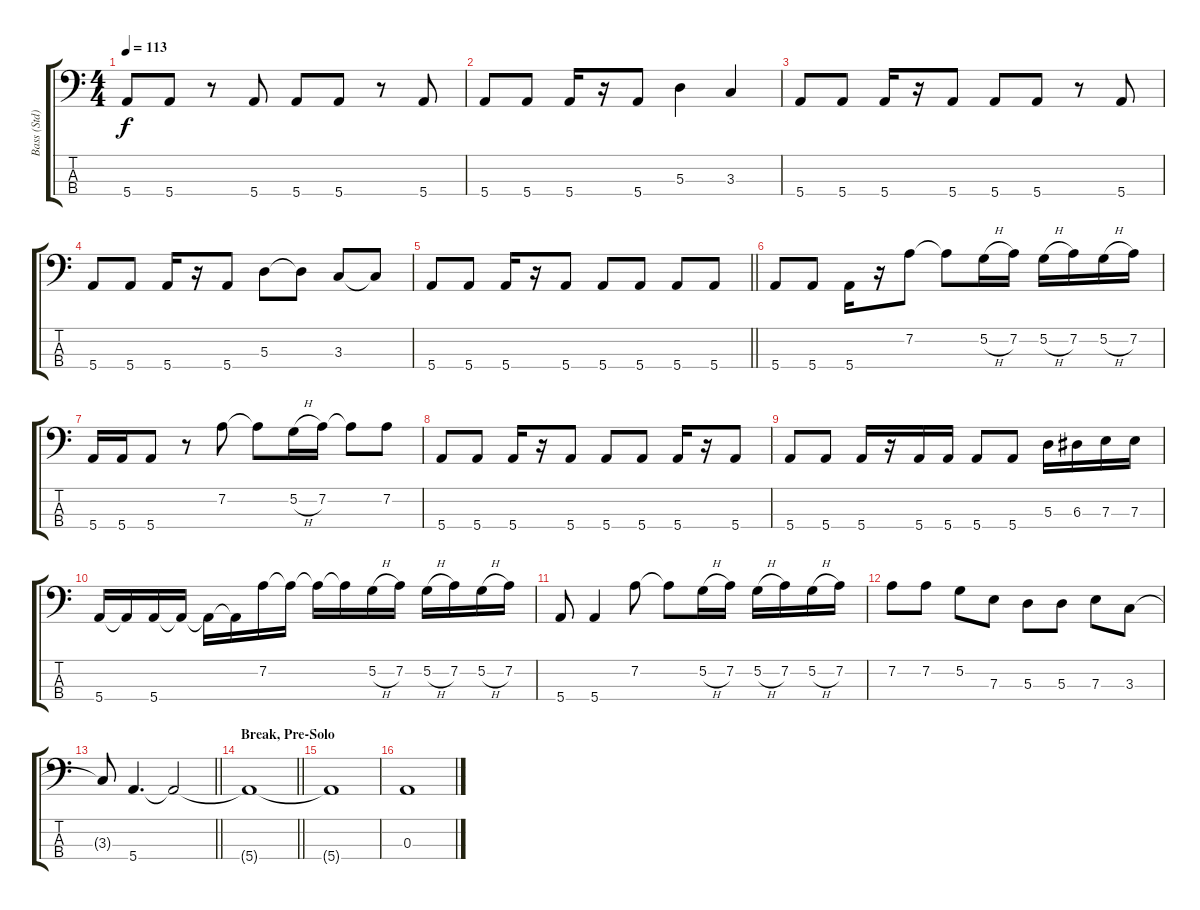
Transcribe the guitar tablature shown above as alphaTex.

\track ("Bass (Std)" "Bass (Std)") {instrument electricbassfinger}
\staff {score tabs}
\tuning (G2 D2 A1 E1) {hide}
\ts (4 4)
\tempo 113
\clef f4
\ks c
5.4.8{dy f} 5.4.8 r.8 5.4.8 5.4.8 5.4.8 r.8 5.4.8 |
5.4.8 5.4.8 5.4.16 r.16 5.4.8 5.3.4 3.3.4 |
5.4.8 5.4.8 5.4.16 r.16 5.4.8 5.4.8 5.4.8 r.8 5.4.8 |
5.4.8 5.4.8 5.4.16 r.16 5.4.8 5.3.8 5.3{t}.8 3.3.8 3.3{t}.8 |
\barLineRight lightlight
5.4.8 5.4.8 5.4.16 r.16 5.4.8 5.4.8 5.4.8 5.4.8 5.4.8 |
5.4.8 5.4.8 5.4.16 r.16 7.2.8 7.2{t}.8 5.2{h}.16 7.2.16 5.2{h}.16 7.2.16 5.2{h}.16 7.2.16 |
5.4.16 5.4.16 5.4.8 r.8 7.2.8 7.2{t}.8 5.2{h}.16 7.2.16 7.2{t}.8 7.2.8 |
5.4.8 5.4.8 5.4.16 r.16 5.4.8 5.4.8 5.4.8 5.4.16 r.16 5.4.8 |
5.4.8 5.4.8 5.4.16 r.16 5.4.16 5.4.16 5.4.8 5.4.8 5.3.16 6.3.16 7.3.16 7.3.16 |
5.4.16 5.4{t}.16 5.4.16 5.4{t}.16 5.4{t}.16 5.4{t}.16 7.2.16 7.2{t}.16 7.2{t}.16 7.2{t}.16 5.2{h}.16 7.2.16 5.2{h}.16 7.2.16 5.2{h}.16 7.2.16 |
5.4.8 5.4.4 7.2.8 7.2{t}.8 5.2{h}.16 7.2.16 5.2{h}.16 7.2.16 5.2{h}.16 7.2.16 |
7.2.8 7.2.8 5.2.8 7.3.8 5.3.8 5.3.8 7.3.8 3.3.8 |
\barLineRight lightlight
3.3{t}.8 5.4.4{d} 5.4{t}.2 |
\section ("" "Break, Pre-Solo")
\barLineRight lightlight
5.4{t}.1 |
5.4{t}.1 |
0.3.1
